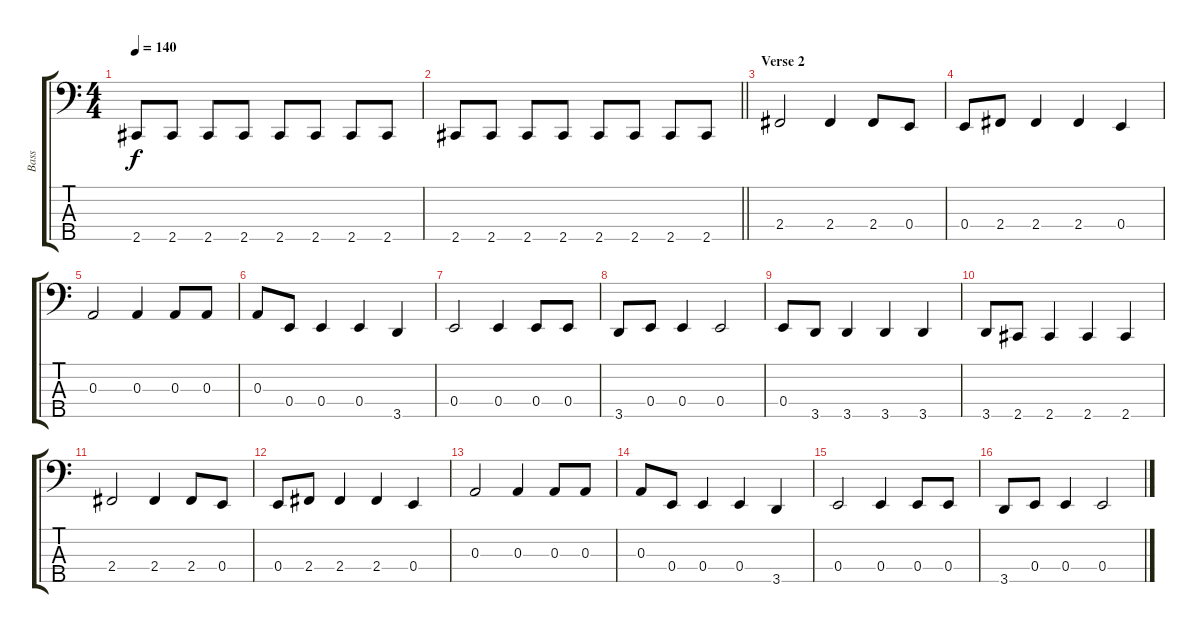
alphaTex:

\track ("Bass" "Bass") {instrument electricbassfinger}
\staff {score tabs}
\tuning (G2 D2 A1 E1 B0) {hide}
\ts (4 4)
\tempo 140
\clef f4
\ks c
2.5.8{dy f} 2.5.8 2.5.8 2.5.8 2.5.8 2.5.8 2.5.8 2.5.8 |
\barLineRight lightlight
2.5.8 2.5.8 2.5.8 2.5.8 2.5.8 2.5.8 2.5.8 2.5.8 |
\section ("" "Verse 2")
2.4.2 2.4.4 2.4.8 0.4.8 |
0.4.8 2.4.8 2.4.4 2.4.4 0.4.4 |
0.3.2 0.3.4 0.3.8 0.3.8 |
0.3.8 0.4.8 0.4.4 0.4.4 3.5.4 |
0.4.2 0.4.4 0.4.8 0.4.8 |
3.5.8 0.4.8 0.4.4 0.4.2 |
0.4.8 3.5.8 3.5.4 3.5.4 3.5.4 |
3.5.8 2.5.8 2.5.4 2.5.4 2.5.4 |
2.4.2 2.4.4 2.4.8 0.4.8 |
0.4.8 2.4.8 2.4.4 2.4.4 0.4.4 |
0.3.2 0.3.4 0.3.8 0.3.8 |
0.3.8 0.4.8 0.4.4 0.4.4 3.5.4 |
0.4.2 0.4.4 0.4.8 0.4.8 |
3.5.8 0.4.8 0.4.4 0.4.2
